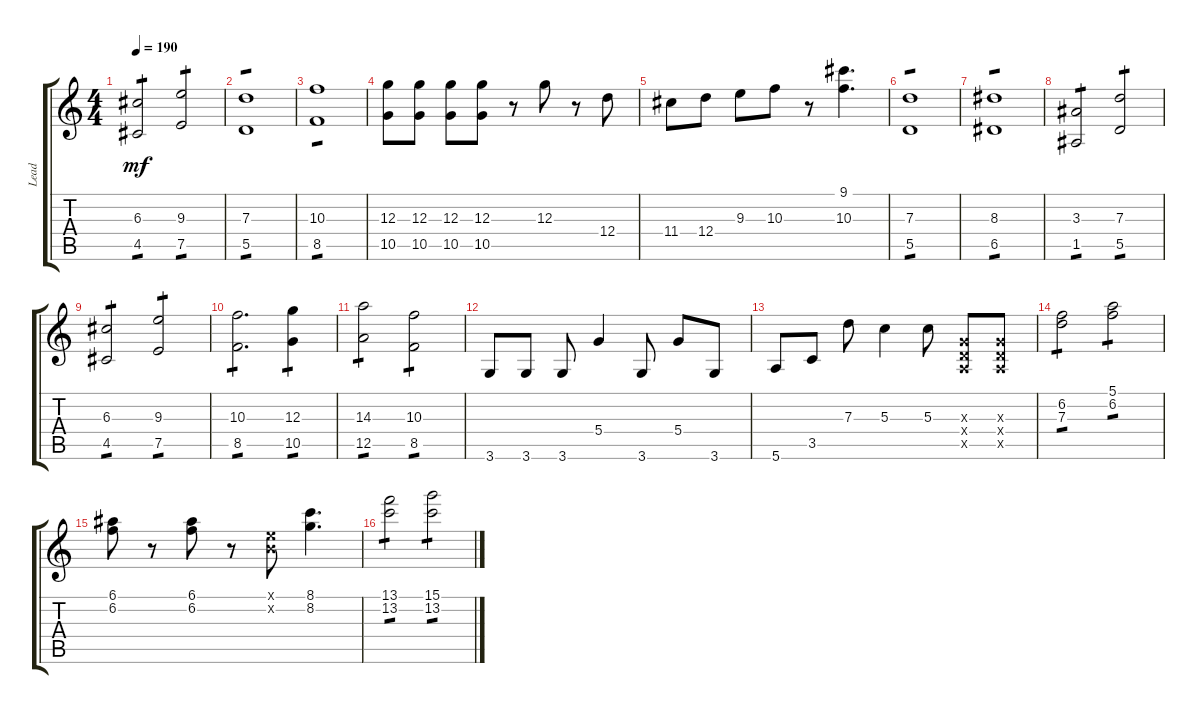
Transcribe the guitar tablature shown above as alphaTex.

\track ("Lead" "Lead") {instrument distortionguitar}
\staff {score tabs}
\tuning (E4 B3 G3 D3 A2 E2) {hide}
\ts (4 4)
\tempo 190
\clef g2
\ks c
(6.3 4.5).2{tp 1 dy mf} (9.3 7.5).2{tp 1} |
(7.3 5.5).1{tp 1} |
(10.3 8.5).1{tp 1} |
(12.3 10.5).8 (12.3 10.5).8 (12.3 10.5).8 (12.3 10.5).8 r.8 12.3.8 r.8 12.4.8 |
11.4.8 12.4.8 9.3.8 10.3.8 r.8 (9.1 10.3).4{d} |
(7.3 5.5).1{tp 1} |
(8.3 6.5).1{tp 1} |
(3.3 1.5).2{tp 1} (7.3 5.5).2{tp 1} |
(6.3 4.5).2{tp 1} (9.3 7.5).2{tp 1} |
(10.3 8.5).2{d tp 1} (12.3 10.5).4{tp 1} |
(14.3 12.5).2{tp 1} (10.3 8.5).2{tp 1} |
3.6.8 3.6.8 3.6.8 5.4.4 3.6.8 5.4.8 3.6.8 |
5.6.8 3.5.8 7.3.8 5.3.4 5.3.8 (0.3{x} 0.4{x} 0.5{x}).8 (0.3{x} 0.4{x} 0.5{x}).8 |
(6.2 7.3).2{tp 1} (5.1 6.2).2{tp 1} |
(6.1 6.2).8 r.8 (6.1 6.2).8 r.8 (0.1{x} 0.2{x}).8 (8.1 8.2).4{d} |
(13.1 13.2).2{tp 1} (15.1 13.2).2{tp 1}
